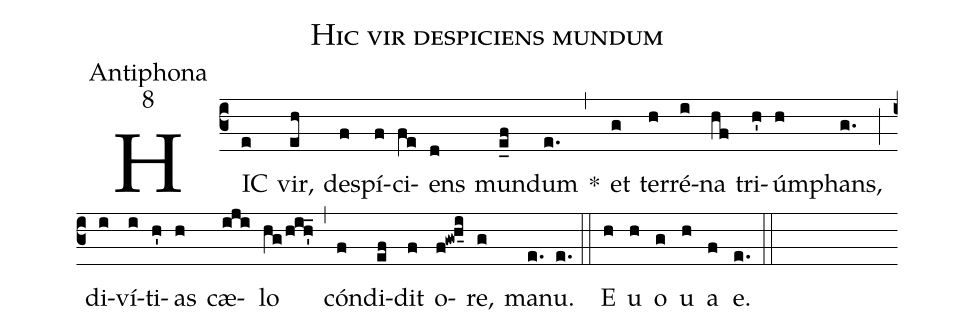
name:Hic vir despiciens mundum;
office-part:Antiphona;
mode:8;
%%
(c3) HIC(e) vir,(eh) de(f)spí(f)ci(fe)ens(d) mun(e_f)dum(e.) *(,) et(g) ter(h)ré(i)na(hf) tri(h')úm(h)phans,(g.) (;) di(i)ví(i)ti(h')as(h) cæ(iji)lo(hg/h!i!h'_) (,) cón(f)di(ef)dit(f) o(f!gw!h_5i)re,(g) ma(e.)nu.(e.) (::) E(h) u(h) o(g) u(h) a(f) e.(e.) (::)
